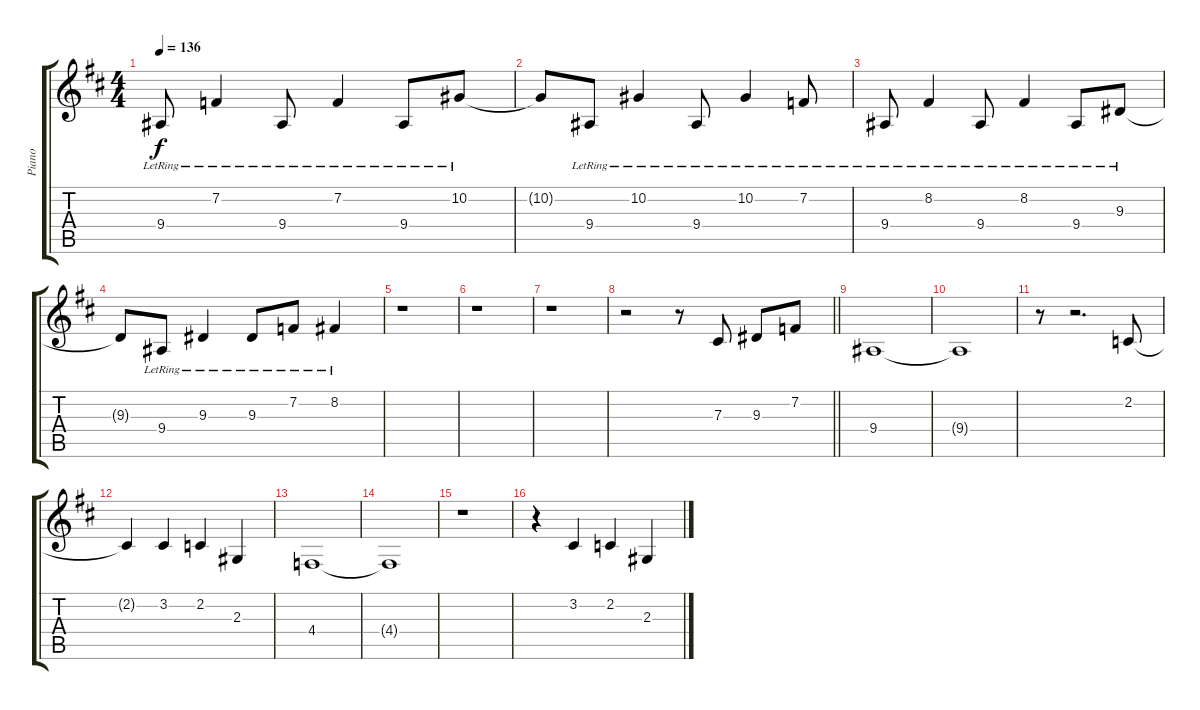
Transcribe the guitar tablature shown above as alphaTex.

\track ("Piano" "Piano") {instrument electricgrandpiano}
\staff {score tabs}
\tuning (Eb4 Bb3 Gb3 Db3 Ab2 Db2) {hide}
\ts (4 4)
\tempo 136
\clef g2
\ks d
9.4{lr}.8{dy f} 7.2{lr}.4 9.4{lr}.8 7.2{lr}.4 9.4{lr}.8 10.2{lr}.8 |
10.2{t}.8 9.4{lr}.8 10.2{lr}.4 9.4{lr}.8 10.2{lr}.4 7.2{lr}.8 |
9.4{lr}.8 8.2{lr}.4 9.4{lr}.8 8.2{lr}.4 9.4{lr}.8 9.3{lr}.8 |
9.3{t}.8 9.4{lr}.8 9.3{lr}.4 9.3{lr}.8 7.2{lr}.8 8.2{lr}.4 |
r.1 |
r.1 |
r.1 |
\barLineRight lightlight
r.2 r.8 7.3.8 9.3.8 7.2.8 |
9.4.1 |
9.4{t}.1 |
r.8 r.2{d} 2.2.8 |
2.2{t}.4 3.2.4 2.2.4 2.3.4 |
4.4.1 |
4.4{t}.1 |
r.1 |
r.4 3.2.4 2.2.4 2.3.4
